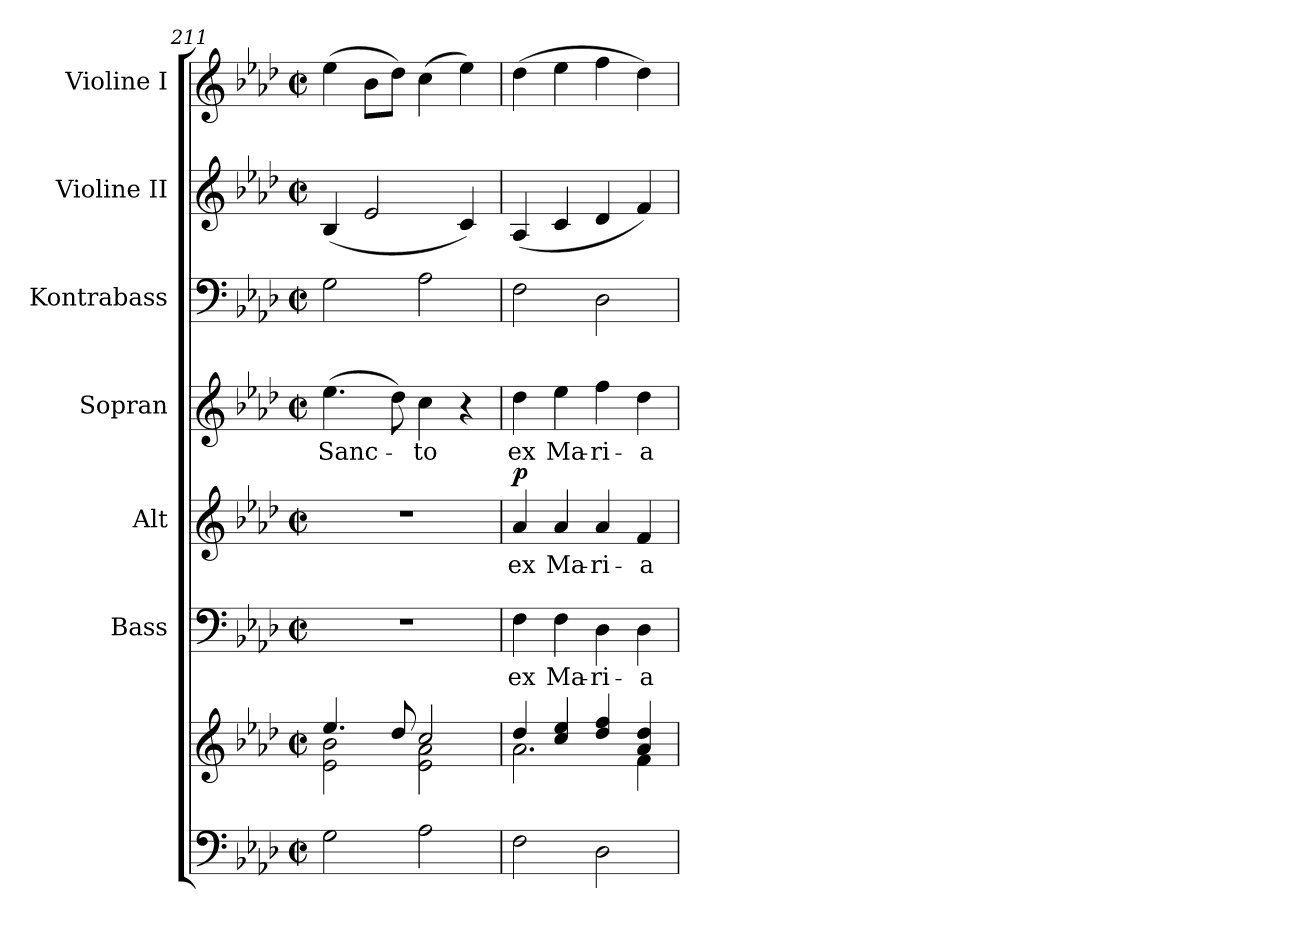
**kern	**kern	**kern	**text	**kern	**text	**dynam	**kern	**text	**kern	**kern	**kern
*part7	*part7	*part6	*part6	*part5	*part5	*part5	*part4	*part4	*part3	*part2	*part1
*staff8	*staff7	*staff6	*staff6	*staff5	*staff5	*staff5	*staff4	*staff4	*staff3	*staff2	*staff1
*	*	*I"Bass	*	*I"Alt	*	*	*I"Sopran	*	*I"Kontrabass	*I"Violine II	*I"Violine I
*	*	*I'B.	*	*I'A.	*	*	*I'S.	*	*I'Kb.	*I'Vl. II	*I'Vl. I
!!LO:LB:g=z
*clefF4	*clefG2	*clefF4	*	*clefG2	*	*	*clefG2	*	*clefF4	*clefG2	*clefG2
*	*	*	*	*	*	*	*	*	*ITrd7c12	*	*
*k[b-e-a-d-]	*k[b-e-a-d-]	*k[b-e-a-d-]	*	*k[b-e-a-d-]	*	*	*k[b-e-a-d-]	*	*k[b-e-a-d-]	*k[b-e-a-d-]	*k[b-e-a-d-]
*A-:	*A-:	*A-:	*	*A-:	*	*	*A-:	*	*A-:	*A-:	*A-:
*M2/2	*M2/2	*M2/2	*	*M2/2	*	*	*M2/2	*	*M2/2	*M2/2	*M2/2
*met(c|)	*met(c|)	*met(c|)	*	*met(c|)	*	*	*met(c|)	*	*met(c|)	*met(c|)	*met(c|)
=211	=211	=211	=211	=211	=211	=211	=211	=211	=211	=211	=211
*	*^	*	*	*	*	*	*	*	*	*	*
!	!	!	!	!	!	!	!	!	!LO:LY:b	!	!	!
2G\	4.ee-/	2e-\ 2b-\	1r	.	1r	.	.	(>4.ee-\	Sanc-	2GG\	(<4B-/	(>4ee-\
.	.	.	.	.	.	.	.	.	.	.	2e-/	8b-\L
.	8dd-/	.	.	.	.	.	.	8dd-\)	.	.	.	8dd-\J)
!	!	!	!	!	!	!	!	!	!LO:LY:b	!	!	!
2A-\	2cc/	2e-\ 2a-\	.	.	.	.	.	4cc\	-to	2AA-\	.	(>4cc\
.	.	.	.	.	.	.	.	4r	.	.	4c/)	4ee-\)
=212	=212	=212	=212	=212	=212	=212	=212	=212	=212	=212	=212	=212
!	!	!	!	!LO:LY:b	!	!LO:LY:b	!LO:DY:a	!	!LO:LY:b	!	!	!
2F\	4dd-/	2.a-\	4F\	ex	4a-/	ex	p	4dd-\	ex	2FF\	(<4A-/	(>4dd-\
!	!	!	!	!LO:LY:b	!	!LO:LY:b	!	!	!LO:LY:b	!	!	!
.	4cc/ 4ee-/	.	4F\	Ma-	4a-/	Ma-	.	4ee-\	Ma-	.	4c/	4ee-\
!	!	!	!	!LO:LY:b	!	!LO:LY:b	!	!	!LO:LY:b	!	!	!
2D-\	4dd-/ 4ff/	.	4D-\	-ri-	4a-/	-ri-	.	4ff\	-ri-	2DD-\	4d-/	4ff\
!	!	!	!	!LO:LY:b	!	!LO:LY:b	!	!	!LO:LY:b	!	!	!
.	4a-/ 4dd-/	4f\	4D-\	-a	4f/	-a	.	4dd-\	-a	.	4f/)	4dd-\)
*	*v	*v	*	*	*	*	*	*	*	*	*	*
=	=	=	=	=	=	=	=	=	=	=	=
*-	*-	*-	*-	*-	*-	*-	*-	*-	*-	*-	*-
